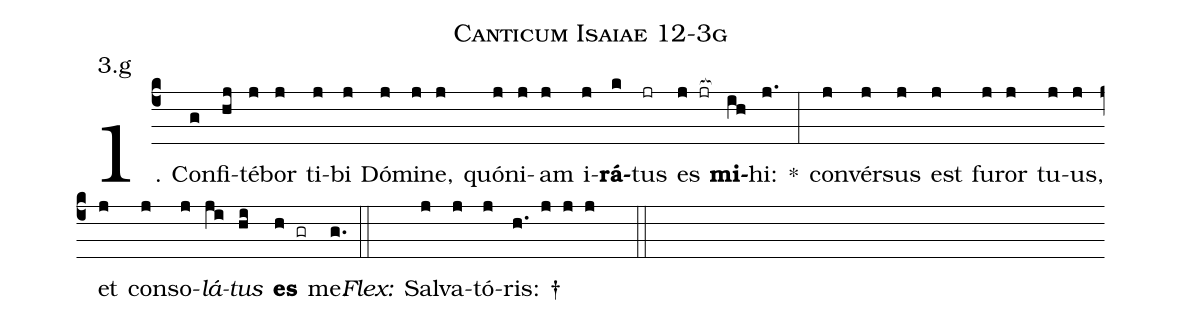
name: Canticum Isaiae 12-3g;
annotation: 3.g;
%%
(c4)1. Con(g)fi(hj)té(j)bor(j) ti(j)bi(j) Dó(j)mi(j)ne,(j) quón(j)i(j)am(j) i(j)<b>rá</b>(k)tus(jr) es(j jr[ocb:1{]) <b>mi</b>(ih[ocb:0}])hi:(j.) *(:) con(j)vér(j)sus(j) est(j) fu(j)ror(j) tu(j)us,(j) et(j) con(j)so(j)<i>lá</i>(ji)<i>tus</i>(hi) <b>es</b>(h gr) me.(g.) (::)
<i>Flex:</i>()  Sal(j)va(j)tó(j)ris: †(h. j j j  ::)
